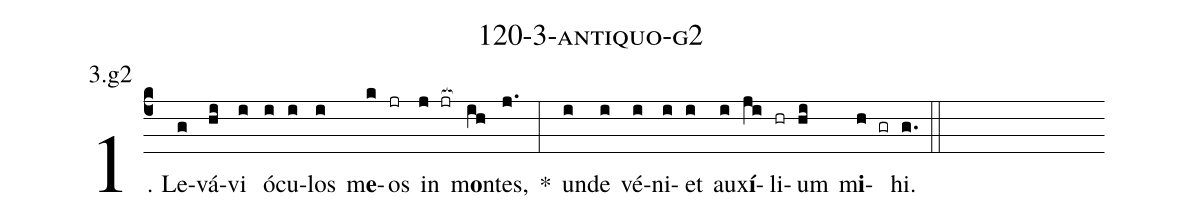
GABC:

name: 120-3-antiquo-g2;
annotation: 3.g2;
%%
(c4)1. Le(g)vá(hi)vi(i) ó(i)cu(i)los(i) m<b>e</b>(k)os(jr) in(j jr[ocb:1{]) m<b>o</b>n(ih[ocb:0}])tes,(j.) *(:) un(i)de(i) vé(i)ni(i)et(i) au(i)x<b>í</b>(ji)li(hr)um(hi) m<b>i</b>(h gr)hi.(g.) (::)
